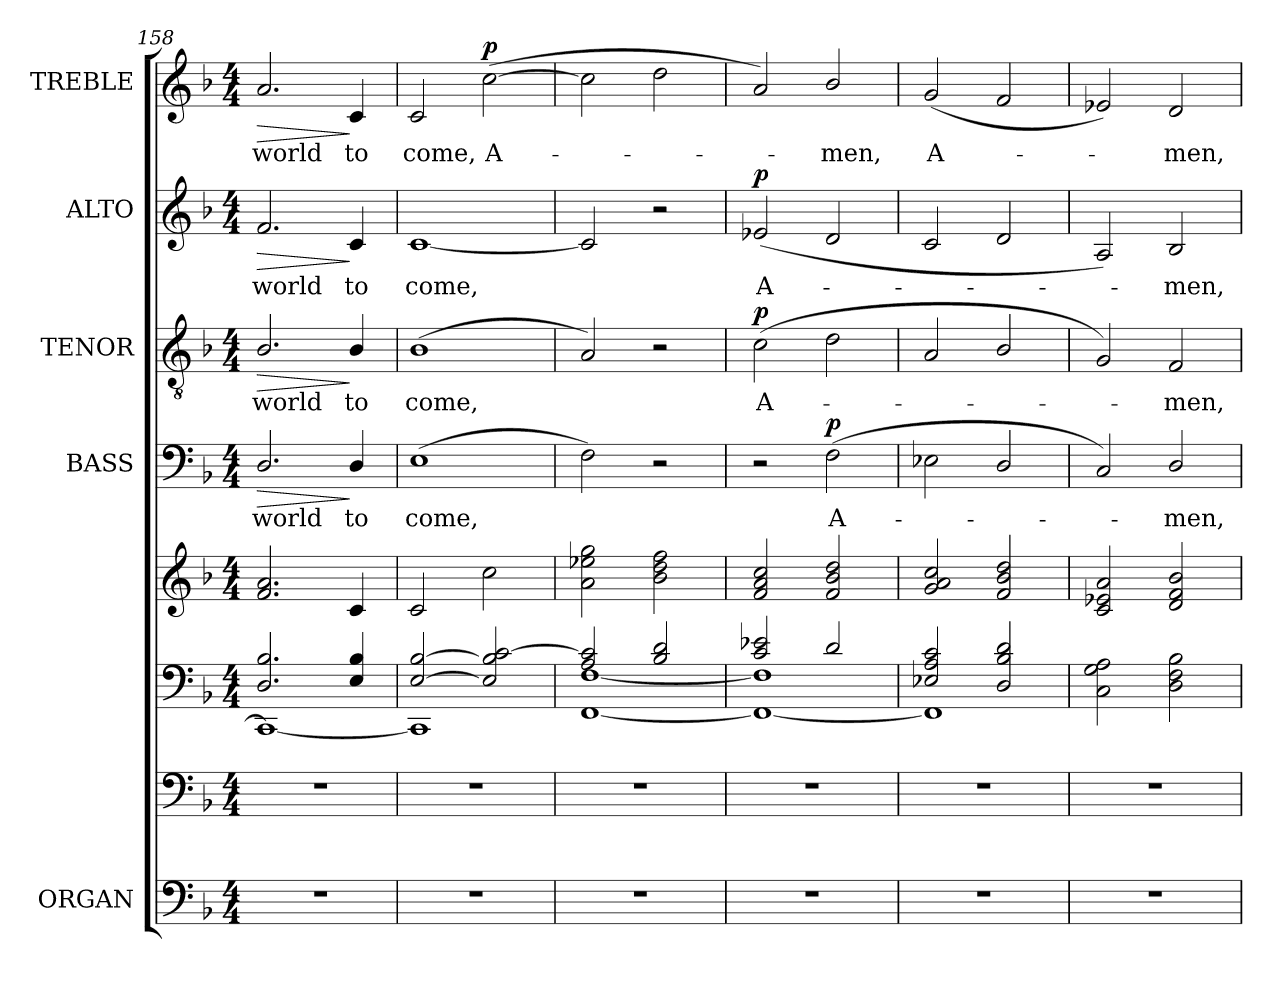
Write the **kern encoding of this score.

**kern	**kern	**kern	**kern	**kern	**text	**dynam	**kern	**text	**dynam	**kern	**text	**dynam	**kern	**text	**dynam
*part5	*part5	*part5	*part5	*part4	*part4	*part4	*part3	*part3	*part3	*part2	*part2	*part2	*part1	*part1	*part1
*staff8	*staff7	*staff6	*staff5	*staff4	*staff4	*staff4	*staff3	*staff3	*staff3	*staff2	*staff2	*staff2	*staff1	*staff1	*staff1
*I"ORGAN	*	*	*	*I"BASS	*	*	*I"TENOR	*	*	*I"ALTO	*	*	*I"TREBLE	*	*
*I'Org.	*	*	*	*I'B.	*	*	*I'T.	*	*	*I'A.	*	*	*	*	*
*clefF4	*clefF4	*clefF4	*clefG2	*clefF4	*	*	*clefGv2	*	*	*clefG2	*	*	*clefG2	*	*
*	*	*	*	*	*	*	*ITrd7c12	*	*	*	*	*	*	*	*
*k[b-]	*k[b-]	*k[b-]	*k[b-]	*k[b-]	*	*	*k[b-]	*	*	*k[b-]	*	*	*k[b-]	*	*
*F:	*F:	*F:	*F:	*F:	*	*	*F:	*	*	*F:	*	*	*F:	*	*
*M4/4	*M4/4	*M4/4	*M4/4	*M4/4	*	*	*M4/4	*	*	*M4/4	*	*	*M4/4	*	*
=158	=158	=158	=158	=158	=158	=158	=158	=158	=158	=158	=158	=158	=158	=158	=158
*	*	*^	*	*	*	*	*	*	*	*	*	*	*	*	*
!	!	!	!	!	!	!LO:LY:b:color=#000000	!LO:HP:b	!	!	!	!	!	!	!	!	!
!	!	!	!	!	!	!	!	!	!LO:LY:b:color=#000000	!LO:HP:b	!	!	!	!	!	!
!	!	!	!	!	!	!	!	!	!	!	!	!LO:LY:b:color=#000000	!LO:HP:b	!	!	!
!	!	!	!	!	!	!	!	!	!	!	!	!	!	!	!LO:LY:b:color=#000000	!LO:HP:b
1r	1r	2.Di/ 2.B-i	1CCi_	2.fi/ 2.ai	2.Di/	world	>	2.BB-i/	world	>	2.fi/	world	>	2.ai/	world	>
!	!	!	!	!	!	!LO:LY:b:color=#000000	!	!	!	!	!	!	!	!	!	!
!	!	!	!	!	!	!	!	!	!LO:LY:b:color=#000000	!	!	!	!	!	!	!
!	!	!	!	!	!	!	!	!	!	!	!	!LO:LY:b:color=#000000	!	!	!	!
!	!	!	!	!	!	!	!	!	!	!	!	!	!	!	!LO:LY:b:color=#000000	!
.	.	4Ei/ 4B-i	.	4ci/	4Di/	to	]	4BB-i/	to	]	4ci/	to	]	4ci/	to	]
=159	=159	=159	=159	=159	=159	=159	=159	=159	=159	=159	=159	=159	=159	=159	=159	=159
!	!	!	!	!	!	!LO:LY:b:color=#000000	!	!	!	!	!	!	!	!	!	!
!	!	!	!	!	!	!	!	!	!LO:LY:b:color=#000000	!	!	!	!	!	!	!
!	!	!	!	!	!	!	!	!	!	!	!	!LO:LY:b:color=#000000	!	!	!	!
!	!	!	!	!	!	!	!	!	!	!	!	!	!	!	!LO:LY:b:color=#000000	!
1r	1r	[2Ei/ [2B-i	1CCi]	2ci/	(1Ei	come,	.	(1BB-i	come,	.	[1ci	come,	.	2ci/	come,	.
!	!	!	!	!	!	!	!	!	!	!	!	!	!	!	!LO:LY:b:color=#000000	!
.	.	2Ei/] 2B-i] [2ci	.	2cci\	.	.	.	.	.	.	.	.	.	([2cci\	A-	p
!!LO:LB:g=z
=160	=160	=160	=160	=160	=160	=160	=160	=160	=160	=160	=160	=160	=160	=160	=160	=160
1r	1r	2Ai/ 2ci]	[1FFi [1Fi	2ai\ 2ee-Xi 2ggi	2Fi\)	.	.	2AAi/)	.	.	2ci/]	.	.	2cci\]	.	.
.	.	2B-i/ 2di	.	2b-i\ 2ddi 2ffi	2r	.	.	2r	.	.	2r	.	.	2ddi\	.	.
=161	=161	=161	=161	=161	=161	=161	=161	=161	=161	=161	=161	=161	=161	=161	=161	=161
!	!	!	!	!	!	!	!	!	!LO:LY:b:color=#000000	!	!	!	!	!	!	!
!	!	!	!	!	!	!	!	!	!	!	!	!LO:LY:b:color=#000000	!	!	!	!
1r	1r	2ci/ 2e-Xi	1FFi_ 1Fi]	2fi/ 2ai 2cci	2r	.	.	(2Ci\	A-	p	(2e-Xi/	A-	p	2ai/)	.	.
!	!	!	!	!	!	!LO:LY:b:color=#000000	!	!	!	!	!	!	!	!	!	!
!	!	!	!	!	!	!	!	!	!	!	!	!	!	!	!LO:LY:b:color=#000000	!
.	.	2di/	.	2fi/ 2b-i 2ddi	(2Fi\	A-	p	2Di\	.	.	2di/	.	.	2b-i/	-men,	.
=162	=162	=162	=162	=162	=162	=162	=162	=162	=162	=162	=162	=162	=162	=162	=162	=162
!	!	!	!	!	!	!	!	!	!	!	!	!	!	!	!LO:LY:b:color=#000000	!
1r	1r	2E-Xi/ 2Ai 2ci	1FFi]	2gi/ 2ai 2cci	2E-Xi\	.	.	2AAi/	.	.	2ci/	.	.	(2gi/	A-	.
.	.	2Di/ 2B-i 2di	.	2fi/ 2b-i 2ddi	2Di/	.	.	2BB-i/	.	.	2di/	.	.	2fi/	.	.
*	*	*v	*v	*	*	*	*	*	*	*	*	*	*	*	*	*
=163	=163	=163	=163	=163	=163	=163	=163	=163	=163	=163	=163	=163	=163	=163	=163
1r	1r	2Ci\ 2Gi 2Ai	2ci/ 2e-Xi 2ai	2Ci/)	.	.	2GGi/)	.	.	2Ai/)	.	.	2e-Xi/)	.	.
!	!	!	!	!	!LO:LY:b:color=#000000	!	!	!	!	!	!	!	!	!	!
!	!	!	!	!	!	!	!	!LO:LY:b:color=#000000	!	!	!	!	!	!	!
!	!	!	!	!	!	!	!	!	!	!	!LO:LY:b:color=#000000	!	!	!	!
!	!	!	!	!	!	!	!	!	!	!	!	!	!	!LO:LY:b:color=#000000	!
.	.	2Di\ 2Fi 2B-i	2di/ 2fi 2b-i	2Di/	-men,	.	2FFi/	-men,	.	2B-i/	-men,	.	2di/	-men,	.
=	=	=	=	=	=	=	=	=	=	=	=	=	=	=	=
*-	*-	*-	*-	*-	*-	*-	*-	*-	*-	*-	*-	*-	*-	*-	*-
